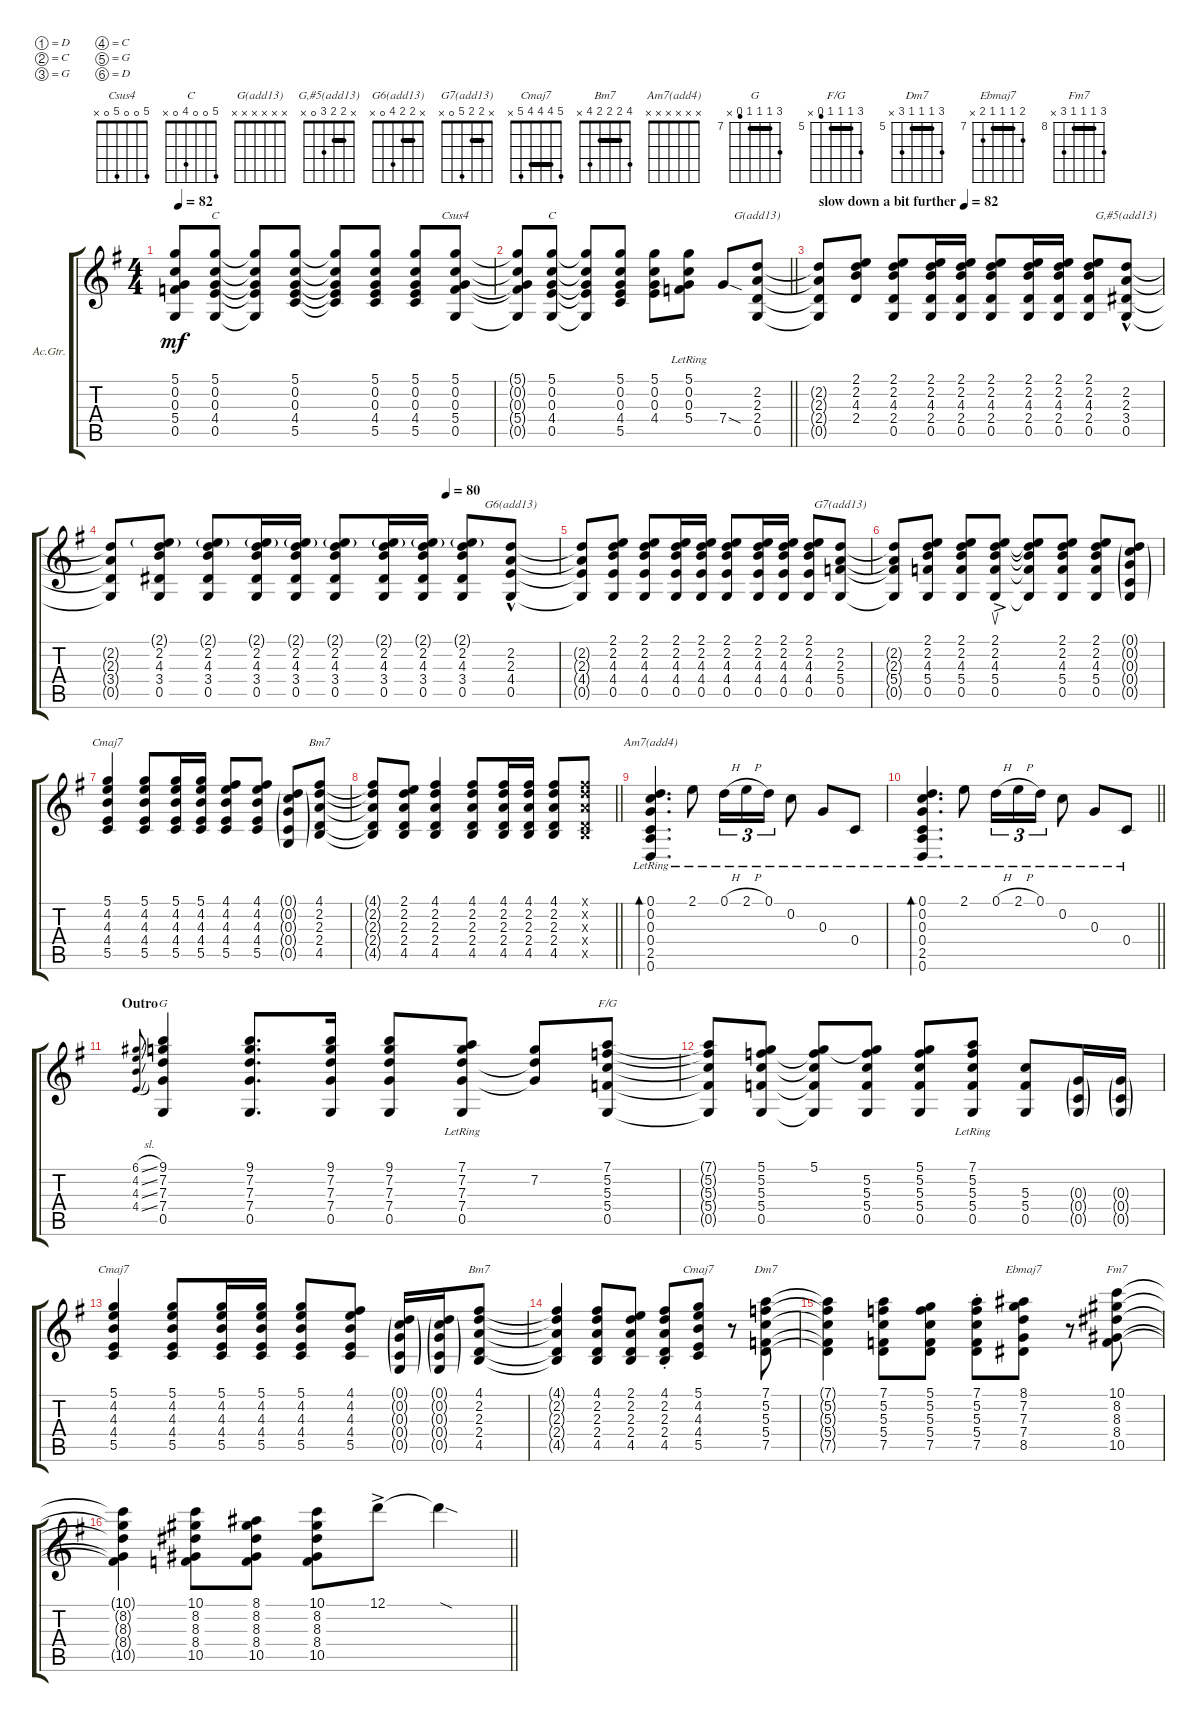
\bracketExtendMode groupsimilarinstruments
\firstSystemTrackNameOrientation horizontal
\otherSystemsTrackNameOrientation horizontal
\track ("Acoustic guitar, main" "Ac.Gtr.") {instrument acousticguitarsteel}
\staff {score tabs}
\tuning (D4 C4 G3 C3 G2 D2)
\chord ("Csus4" 5 0 0 5 0 x)
\chord ("C" 5 0 0 4 0 x)
\chord ("G(add13)" x x x x x x)
\chord ("G,#5(add13)" x 2 2 3 0 x) {barre 2}
\chord ("G6(add13)" x 2 2 4 0 x) {barre 2}
\chord ("G7(add13)" x 2 2 5 0 x) {barre 2}
\chord ("Cmaj7" 5 4 4 4 5 x) {barre (4 4)}
\chord ("Bm7" 4 2 2 2 4 x) {barre (2 2)}
\chord ("Am7(add4)" x x x x x x)
\chord ("G" 9 7 7 7 6 x) {firstfret 7 barre (7 7)}
\chord ("F/G" 7 5 5 5 4 x) {firstfret 5 barre (5 5)}
\chord ("Dm7" 7 5 5 5 7 x) {firstfret 5 barre (5 5)}
\chord ("Ebmaj7" 8 7 7 7 8 x) {firstfret 7 barre (7 7)}
\chord ("Fm7" 10 8 8 8 10 x) {firstfret 8 barre (8 8)}
\ts (4 4)
\tempo 82
\clef g2
\ks g
(5.1{t} 0.2{t} 0.3{t} 5.4{t} 0.5{t}).8{dy mf} (5.1 0.2 0.3 4.4 0.5).8{ch "C"} (5.1{t} 0.2{t} 0.3{t} 4.4{t} 0.5{t}).8 (5.1 0.2 0.3 4.4 5.5).8 (5.1{t} 0.2{t} 0.3{t} 4.4{t} 5.5{t}).8 (5.1 0.2 0.3 4.4 5.5).8 (5.1 0.2 0.3 4.4 5.5).8 (5.1 0.2 0.3 5.4 0.5).8{ch "Csus4"} |
\barLineRight lightlight
(5.1{t} 0.2{t} 0.3{t} 5.4{t} 0.5{t}).8 (5.1 0.2 0.3 4.4 0.5).8{ch "C"} (5.1{t} 0.2{t} 0.3{t} 4.4{t} 0.5{t}).8 (5.1 0.2 0.3 4.4 5.5).8 (5.1 0.2 0.3 4.4).8 (5.1 0.2{lr} 0.3{lr} 5.4).8 7.4{sod}.8 (2.2 2.3 2.4 0.5).8{ch "G(add13)"} |
\section ("" "")
\tempo (82 "slow down a bit further")
(2.2{t} 2.3{t} 2.4{t} 0.5{t}).8 (2.1 2.2 4.3 2.4).8 (2.1 2.2 4.3 2.4 0.5).8 (2.1 2.2 4.3 2.4 0.5).16 (2.1 2.2 4.3 2.4 0.5).16 (2.1 2.2 4.3 2.4 0.5).8 (2.1 2.2 4.3 2.4 0.5).16 (2.1 2.2 4.3 2.4 0.5).16 (2.1 2.2 4.3 2.4 0.5).8 (2.2{hac} 2.3{hac} 3.4{hac} 0.5{hac}).8{ch "G,#5(add13)"} |
\tempo (80 0.75)
(2.2{t} 2.3{t} 3.4{t} 0.5{t}).8 (2.1{g} 2.2 4.3 3.4 0.5).8 (2.1{g} 2.2 4.3 3.4 0.5).8 (2.1{g} 2.2 4.3 3.4 0.5).16 (2.1{g} 2.2 4.3 3.4 0.5).16 (2.1{g} 2.2 4.3 3.4 0.5).8 (2.1{g} 2.2 4.3 3.4 0.5).16 (2.1{g} 2.2 4.3 3.4 0.5).16 (2.1{g} 2.2 4.3 3.4 0.5).8 (2.2{hac} 2.3{hac} 4.4{hac} 0.5{hac}).8{ch "G6(add13)"} |
(2.2{t} 2.3{t} 4.4{t} 0.5{t}).8 (2.1 2.2 4.3 4.4 0.5).8 (2.1 2.2 4.3 4.4 0.5).8 (2.1 2.2 4.3 4.4 0.5).16 (2.1 2.2 4.3 4.4 0.5).16 (2.1 2.2 4.3 4.4 0.5).8 (2.1 2.2 4.3 4.4 0.5).16 (2.1 2.2 4.3 4.4 0.5).16 (2.1 2.2 4.3 4.4 0.5).8 (2.2 2.3 5.4 0.5).8{ch "G7(add13)"} |
(2.2{t} 2.3{t} 5.4{t} 0.5{t}).8 (2.1 2.2 4.3 5.4 0.5).8 (2.1 2.2 4.3 5.4 0.5).8 (2.1{ac} 2.2{ac} 4.3{ac} 5.4{ac} 0.5{ac}).8{su} (2.1{t} 2.2{t} 4.3{t} 5.4{t} 0.5{t}).8 (2.1 2.2 4.3 5.4 0.5).8 (2.1 2.2 4.3 5.4 0.5).8 (0.1{g} 0.2{g} 0.3{g} 0.4{g} 0.5{g}).8 |
(5.1 4.2 4.3 4.4 5.5).4{ch "Cmaj7"} (5.1 4.2 4.3 4.4 5.5).8 (5.1 4.2 4.3 4.4 5.5).16 (5.1 4.2 4.3 4.4 5.5).16 (4.1 4.2 4.3 4.4 5.5).8 (4.1 4.2 4.3 4.4 5.5).8 (0.1{g} 0.2{g} 0.3{g} 0.4{g} 0.5{g}).8 (4.1 2.2 2.3 2.4 4.5).8{ch "Bm7"} |
\barLineRight lightlight
(4.1{t} 2.2{t} 2.3{t} 2.4{t} 4.5{t}).8 (2.1 2.2 2.3 2.4 4.5).8 (4.1 2.2 2.3 2.4 4.5).4 (4.1 2.2 2.3 2.4 4.5).8 (4.1 2.2 2.3 2.4 4.5).16 (4.1 2.2 2.3 2.4 4.5).16 (4.1 2.2 2.3 2.4 4.5).8 (4.1{x} 2.2{x} 2.3{x} 2.4{x} 4.5{x}).8 |
(0.1{lr} 0.2{lr} 0.3{lr} 0.4{lr} 2.5{lr} 0.6{lr}).4{d bd 120 ch "Am7(add4)"} 2.1{lr}.8 0.1{h lr}.16{tu (3 2)} 2.1{h lr}.16{tu (3 2)} 0.1{lr}.16{tu (3 2)} 0.2{lr}.8 0.3{lr}.8 0.4{lr}.8 |
\barLineRight lightlight
(0.1{lr} 0.2{lr} 0.3{lr} 0.4{lr} 2.5{lr} 0.6{lr}).4{d bd 120} 2.1{lr}.8 0.1{h lr}.16{tu (3 2)} 2.1{h lr}.16{tu (3 2)} 0.1{lr}.16{tu (3 2)} 0.2{lr}.8 0.3{lr}.8 0.4{lr}.8 |
\section ("" "Outro")
(6.1{sl} 4.2{sl} 4.3{sl} 4.4{sl}).8{gr onbeat} (9.1 7.2 7.3 7.4 0.5).4{ch "G"} (9.1 7.2 7.3 7.4 0.5).8{d} (9.1 7.2 7.3 7.4 0.5).16 (9.1 7.2 7.3 7.4 0.5).8 (7.1 7.2 7.3 7.4 0.5{lr}).8 (7.2 7.3{t} 7.4{t}).8 (7.1 5.2 5.3 5.4 0.5).8{ch "F/G"} |
(7.1{t} 5.2{t} 5.3{t} 5.4{t} 0.5{t}).8 (5.1 5.2 5.3 5.4 0.5).8 (5.1 5.2{t} 5.3{t} 5.4{t} 0.5{t}).8 (5.1{t} 5.2 5.3 5.4 0.5).8 (5.1 5.2 5.3 5.4 0.5).8 (7.1{lr} 5.2{lr} 5.3 5.4 0.5).8 (5.3 5.4 0.5).8 (0.3{g} 0.4{g} 0.5{g}).16 (0.3{g} 0.4{g} 0.5{g}).16 |
(5.1 4.2 4.3 4.4 5.5).4{ch "Cmaj7"} (5.1 4.2 4.3 4.4 5.5).8 (5.1 4.2 4.3 4.4 5.5).16 (5.1 4.2 4.3 4.4 5.5).16 (5.1 4.2 4.3 4.4 5.5).8 (4.1 4.2 4.3 4.4 5.5).8 (0.1{g} 0.2{g} 0.3{g} 0.4{g} 0.5{g}).16 (0.1{g} 0.2{g} 0.3{g} 0.4{g} 0.5{g}).16 (4.1 2.2 2.3 2.4 4.5).8{ch "Bm7"} |
(4.1{t} 2.2{t} 2.3{t} 2.4{t} 4.5{t}).4 (4.1 2.2 2.3 2.4 4.5).8 (2.1 2.2 2.3 2.4 4.5).8 (4.1{st} 2.2{st} 2.3{st} 2.4{st} 4.5{st}).8 (5.1 4.2 4.3 4.4 5.5).8{ch "Cmaj7"} r.8 (7.1 5.2 5.3 5.4 7.5).8{ch "Dm7"} |
(7.1{t} 5.2{t} 5.3{t} 5.4{t} 7.5{t}).4 (7.1 5.2 5.3 5.4 7.5).8 (5.1 5.2 5.3 5.4 7.5).8 (7.1{st} 5.2{st} 5.3{st} 5.4{st} 7.5{st}).8 (8.1 7.2 7.3 7.4 8.5).8{ch "Ebmaj7"} r.8 (10.1 8.2 8.3 8.4 10.5).8{ch "Fm7"} |
\barLineRight lightlight
(10.1{t} 8.2{t} 8.3{t} 8.4{t} 10.5{t}).4 (10.1 8.2 8.3 8.4 10.5).8 (8.1 8.2 8.3 8.4 10.5).8 (10.1 8.2 8.3 8.4 10.5).8 12.1{ac}.8 12.1{sod t}.4
